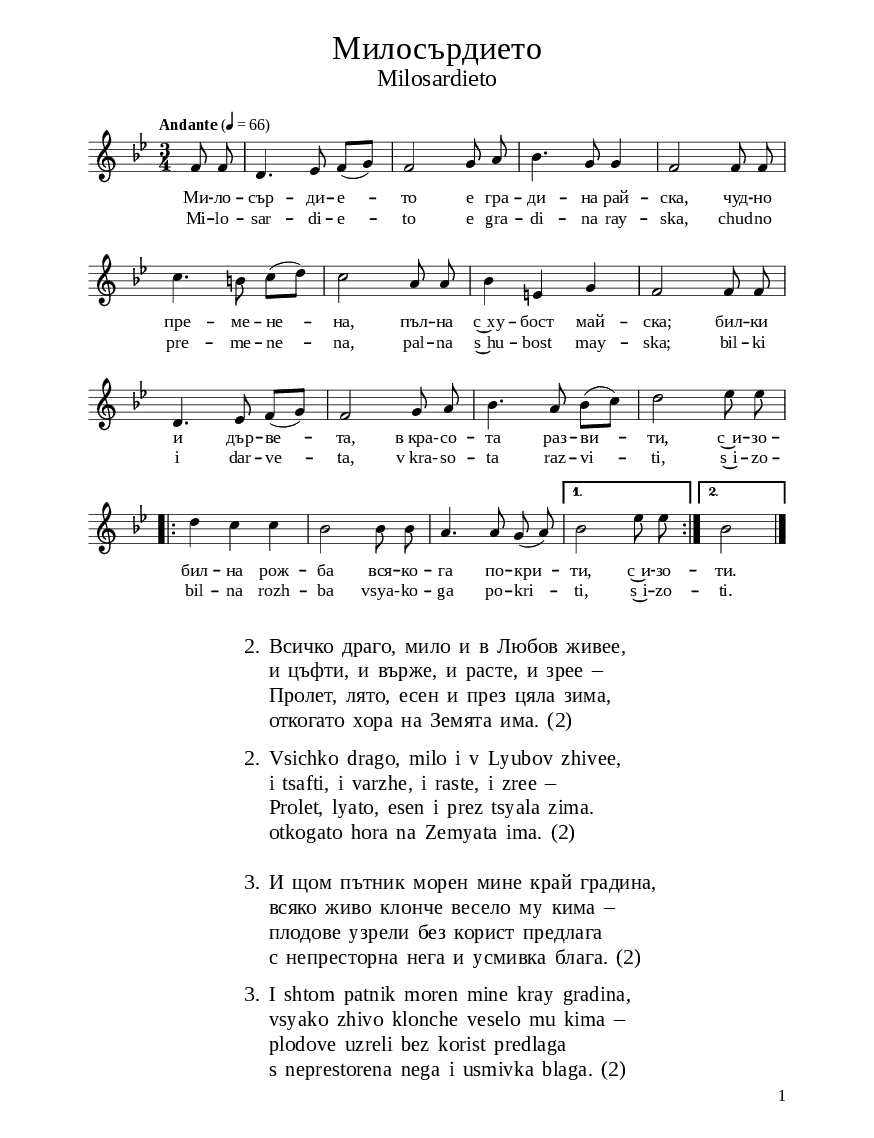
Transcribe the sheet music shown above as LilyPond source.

\version "2.24.0"

% include paper part and global functions
\include "include/globals.ily"

\bookpart {
  \include "include/bookpart-paper.ily"
  \score {
    \include "include/score-layout.ily"

    \new Voice \absolute {
      \clef treble
      \key g \minor
      \time 3/4
      \tempoFunc "Andante" 4 "66"
      \autoBeamOff
      \partial 4
      \autoBeamOff
      f'8 f'8 | d'4. es'8 f' ([ g' ]) |  f'2 g'8 a' |  bes'4. g'8 g'4 |  f'2 f'8 f' \break |
      c''4. b'8 c'' ([ d'' ]) |c''2 a'8 a' | bes'4 e' g' | f'2 f'8 f' \break |
      d'4. es'8 f' ([ g' ]) | f'2 g'8 a' | bes'4. a'8 bes' ([ c'' ]) | d''2 es''8 es'' \break
      \repeat volta 2 {d''4 c'' c'' bes'2 bes'8 bes' | a'4. a'8 g' ( a' ) |}
      \alternative { { bes'2 es''8 es'' } {  bes'2 \bar "|." \break } }
    }


    \addlyrics {
      Ми -- ло -- сър -- ди -- е -- то е гра -- ди -- на рай --
      ска, чуд -- но пре -- ме -- не -- на, пъл -- на
      с~ху -- бост май -- ска; бил -- ки и дър -- ве --
      та, в_кра- -- со -- та раз -- ви -- ти, с~и -- зо
      -- бил -- на рож -- ба вся -- ко -- га по -- кри
      -- ти, с~и -- зо -- ти.
    }

    \addlyrics {
      Mi -- lo -- sar -- di -- e -- to e gra -- di -- na ray --
      ska, chud -- no pre -- me -- ne -- na, pal -- na
      s~hu -- bost may -- ska; bil -- ki i dar -- ve --
      ta, v_kra- -- so -- ta raz -- vi -- ti, s~i -- zo
      -- bil -- na rozh -- ba vsya- -- ko -- ga po -- kri
      -- ti, s~i -- zo -- ti.
    }

    \header {
      title = \titleFunc "Милосърдието" "Milosardieto"
    }

    \midi{}

  } % score



  \markup \fontsize #bgCoupletFontSize {
    \hspace #15
    \override #`(baseline-skip . ,bgCoupletBaselineSkip)
    \column {
      \line {2. Всичко драго, мило и в Любов живее,}

      \line {"   "и цъфти, и върже, и расте, и зрее  –}

      \line {"   "Пролет, лято, есен и през цяла зима,}

      \line {"   "откогато хора на Земята има. (2)}
      \vspace #0.4

      \line {2. Vsichko drago, milo i v Lyubov zhivee,}

      \line {"   "i tsafti, i varzhe, i raste, i zree –}

      \line {"   "Prolet, lyato, esen i prez tsyala zima.}

      \line {"   "otkogato hora na Zemyata ima. (2)}
      \line { " " }

      \line {3. И щом пътник морен мине край градина,}

      \line {"   "всяко живо клонче весело му кима –}

      \line {"   "плодове узрели без корист предлага}

      \line {"   "с непресторна нега и усмивка блага. (2)}
      \vspace #0.4
      \line {3. I shtom patnik moren mine kray gradina,}

      \line {"   "vsyako zhivo klonche veselo mu kima –}

      \line {"   "plodove uzreli bez korist predlaga}

       \line {"   " s neprestorena nega i usmivka blaga. (2)}


    }


  } % markup

  \pageBreak

  \markup \fontsize #bgCoupletFontSize {
    \hspace #15
    \override #`(baseline-skip . ,bgCoupletBaselineSkip)
    \column {

      \line {4. Бедни и богати, здрави или болни, }

      \line {"   "и по всяко време тука са доволни, }

      \line {"   "че сменяват в Радост грижите, хомота, }

      \line {"   " и с утеха виждат смисъл във живота. (2) }
      \vspace #0.4
      \line {4. Bedni i bogati, zdravi ili bolni,}

      \line {"   "i po vsyako vreme tuka sa dovolni,}

      \line {"   "che smenyavat v Radost grizhite, homota,}

      \line {"   "i s uteha vizhdat smisal vav zhivota. (2)}
      \line { " " }

      \line {5. Затуй, който дири истинска победа,}

      \line {"   "рай такъв прекрасен нека си отгледа;}

      \line {"   "няма да се свърши щастие за него,}

      \line {"   "ще го благославят и Земя, и Небо. (2)}
      \vspace #0.4
      \line {5. Zatuy, koyto diri istinska pobeda,}

      \line {"   "ray takav prekrasen neka si otgleda;}

      \line {"   "nyama da se svarshi shtastie za nego,}

      \line {"   "shte go blagoslavyat i Zemya, i Nebo. (2)}
    }


  } % markup


  \markup \empty-two

  % include foreign translation(s) of the song
  \version "2.20.0"

\markup \fill-line { \fontsize #6 "Die Barmherzigkeit" }
\markup \null
\markup \null
\markup \fontsize #+2.5 {
  \hspace #6
  \override #'(baseline-skip . 2)
  \column {
    \line { "   " }
    \line { 1. Die Barmherzigkeit ist ein Paradiesgarten, }

    \line { "   " wunderschön geschmückt, erfüllt von der Maischönheit;  }

    \line { "   " Kräuter und Bäume, entwickelt in Schönheit, }

    \line { "   " immerdar reichlich bedeckt mit Früchten. (2)  }
    \line { "   " }

    \line { 2. Alles Wertvolle und Liebe lebt in Liebe,  }

    \line { "   " blüht, bildet Frucht, gedeiht und reift. }

    \line { "   " Frühling, Sommer, Herbst und Winter,  }

    \line { "   " seitdem es Menschen auf der Erde gibt. (2)}
    \line { "   " }

    \line { 3. Und wenn ein müder Reisender am Garten vorbeikommt, }

    \line { "   " begrüßt ihn freundlich jedes kleine, lebendige Ästchen  }

    \line { "   " und bietet ihm uneigennützig die reifen Früchte }

    \line { "   " mit einer aufrichtigen Wonne und mit einem gütigen Lächeln an. (2)}
    \line { "   " }

    \line { 4. Arme und Reiche, Gesunde oder Kranke }

    \line { "   " sind in jeder Zeit hier zufrieden,  }

    \line { "   " dass sie die Sorgen und das Joch in Freude verwandeln,  }

    \line { "   " mit Trost den Sinn des Lebens sehen. (2)}
    \line { "   " }

    \line { 5. Deshalb sollte jener, der nach dem wahren Sieg sucht, }

    \line { "   " solch ein wunderbares Paradies großziehen.  }

    \line { "   " Das Glück wird für ihn nicht enden  }

    \line { "   " Erde und Himmel werden ihn segnen. (2)}

  }
}


} % bookpart
